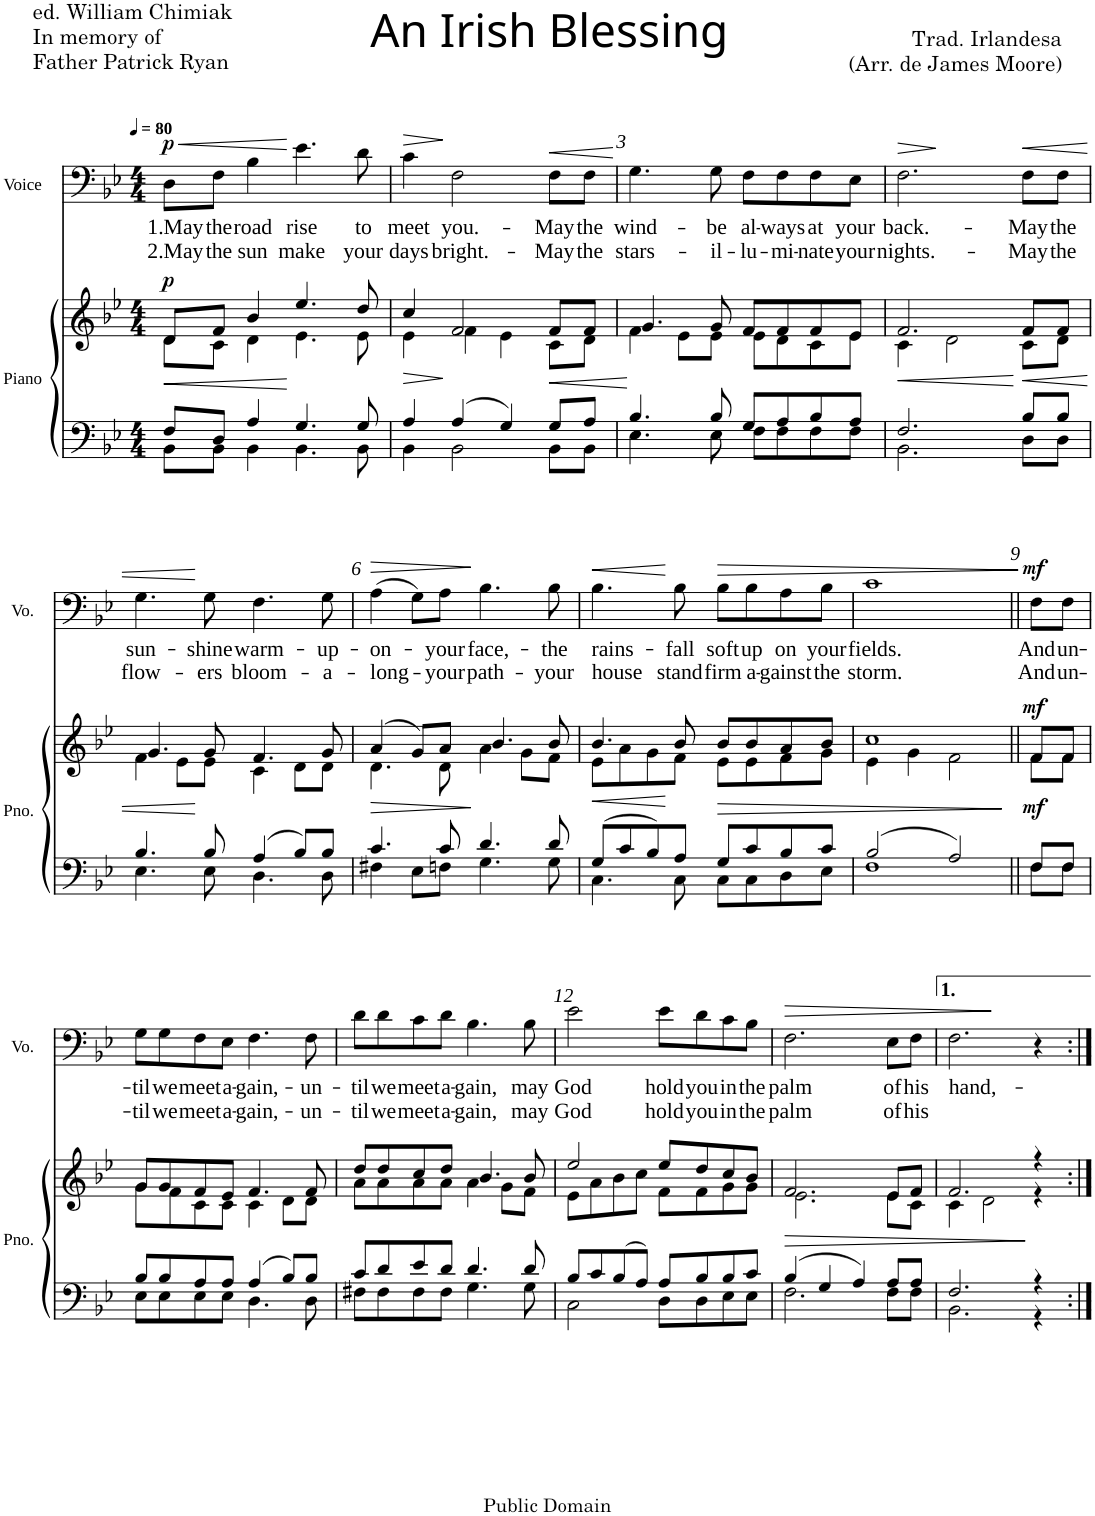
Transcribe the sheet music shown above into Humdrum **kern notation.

**kern	**kern	**dynam	**kern	**text	**text	**dynam
*part2	*part2	*part2	*part1	*part1	*part1	*part1
*staff3	*staff2	*staff2/3	*staff1	*staff1	*staff1	*staff1
*I"Piano	*	*	*I"Voice	*	*	*
*I'Pno.	*	*	*I'Vo.	*	*	*
*clefF4	*clefG2	*	*clefF4	*	*	*
*k[b-e-]	*k[b-e-]	*	*k[b-e-]	*	*	*
*M4/4	*M4/4	*	*M4/4	*	*	*
*MM80	*MM80	*	*MM80	*	*	*
=1	=1	=1	=1	=1	=1	=1
*^	*^	*	*	*	*	*
!	!	!	!	!LO:DY:a	!	!LO:LY:b	!LO:LY:b	!LO:HP:b
!	!	!	!	!	!	!	!	!LO:DY:n=1:a
8F/L	8BB-\L	8d/L	8d\L	p	8D\L	1.May	2.May	< p
!	!	!	!	!	!	!LO:LY:b	!LO:LY:b	!
8D/J	8BB-\J	8f/J	8c\J	.	8F\J	the	the	.
!	!	!	!	!	!	!LO:LY:b	!LO:LY:b	!
4A/	4BB-\	4b-/	4d\	.	4B-\	road	sun	.
!	!	!	!	!	!	!LO:LY:b	!LO:LY:b	!
4.G/	4.BB-\	4.ee-/	4.e-\	.	4.e-\	rise	make	[
!	!	!	!	!	!	!LO:LY:b	!LO:LY:b	!
8G/	8BB-\	8dd/	8e-\	.	8d\	to	your	.
=2	=2	=2	=2	=2	=2	=2	=2	=2
!	!	!	!	!	!	!LO:LY:b	!LO:LY:b	!LO:HP:b
4A/	4BB-\	4cc/	4e-\	.	4c\	meet	days	>
!	!	!	!	!	!	!LO:LY:b	!LO:LY:b	!
4A/	2BB-\	2f/	4f\	.	2F\	you.-	bright.-	]
4G/	.	.	4e-\	.	.	.	.	.
!	!	!	!	!	!	!LO:LY:b	!LO:LY:b	!LO:HP:b
8G/L	8BB-\L	8f/L	8c\L	.	8F\L	-May	-May	<
!	!	!	!	!	!	!LO:LY:b	!LO:LY:b	!
8A/J	8BB-\J	8f/J	8d\J	.	8F\J	the	the	.
=3	=3	=3	=3	=3	=3	=3	=3	=3
!	!	!	!	!	!	!LO:LY:b	!LO:LY:b	!
4.B-/	4.E-\	4.g/	4f\	.	4.G\	wind-	stars-	.
.	.	.	8e-\L	.	.	.	.	.
!	!	!	!	!	!	!LO:LY:b	!LO:LY:b	!
8B-/	8E-\	8g/	8e-\J	.	8G\	-be	-il-	[
!	!	!	!	!	!	!LO:LY:b	!LO:LY:b	!
8G/L	8F\L	8f/L	8e-\L	.	8F\L	al-	-lu-	.
!	!	!	!	!	!	!LO:LY:b	!LO:LY:b	!
8A/	8F\	8f/	8d\	.	8F\	-ways	-mi-	.
!	!	!	!	!	!	!LO:LY:b	!LO:LY:b	!
8B-/	8F\	8f/	8c\	.	8F\	at	-nate	.
!	!	!	!	!	!	!LO:LY:b	!LO:LY:b	!
8A/J	8F\J	8e-/J	8e-\J	.	8E-\J	your	your	.
=4	=4	=4	=4	=4	=4	=4	=4	=4
!	!	!	!	!	!	!LO:LY:b	!LO:LY:b	!LO:HP:b
2.F/	2.BB-\	2.f/	4c\	.	2.F\	back.-	nights.-	>
.	.	.	2d\	.	.	.	.	.
!	!	!	!	!	!	!LO:LY:b	!LO:LY:b	!LO:HP:n=1:b
8B-/L	8D\L	8f/L	8c\L	.	8F\L	-May	-May	] <
!	!	!	!	!	!	!LO:LY:b	!LO:LY:b	!
8B-/J	8D\J	8f/J	8d\J	.	8F\J	the	the	.
!!LO:LB:g=z
=5	=5	=5	=5	=5	=5	=5	=5	=5
!	!	!	!	!	!	!LO:LY:b	!LO:LY:b	!
4.B-/	4.E-\	4.g/	4f\	.	4.G\	sun-	flow-	.
.	.	.	8e-\L	.	.	.	.	.
!	!	!	!	!	!	!LO:LY:b	!LO:LY:b	!
8B-/	8E-\	8g/	8e-\J	.	8G\	-shine	-ers	[
!	!	!	!	!	!	!LO:LY:b	!LO:LY:b	!
4A/	4.D\	4.f/	4c\	.	4.F\	warm-	bloom-	.
8B-/L	.	.	8d\L	.	.	.	.	.
!	!	!	!	!	!	!LO:LY:b	!LO:LY:b	!
8B-/J	8D\	8g/	8d\J	.	8G\	-up-	-a-	.
=6	=6	=6	=6	=6	=6	=6	=6	=6
!	!	!	!	!	!	!LO:LY:b	!LO:LY:b	!LO:HP:b
4.c/	4F#X\	(4a/	4.d\	.	(4A\	-on-	-long-	>
.	8E-\L	8g/L)	.	.	8G\L)	.	.	.
!	!	!	!	!	!	!LO:LY:b	!LO:LY:b	!
8c/	8Fn\J	8a/J	8d\	.	8A\J	-your	-your	.
!	!	!	!	!	!	!LO:LY:b	!LO:LY:b	!
4.d/	4.G\	4.b-/	4a\	.	4.B-\	face,-	path-	]
.	.	.	8g\L	.	.	.	.	.
!	!	!	!	!	!	!LO:LY:b	!LO:LY:b	!
8d/	8G\	8b-/	8f\J	.	8B-\	-the	-your	.
=7	=7	=7	=7	=7	=7	=7	=7	=7
!	!	!	!	!	!	!LO:LY:b	!LO:LY:b	!LO:HP:b
8G/L	4.C\	4.b-/	8e-\L	.	4.B-\	rains-	house	<
8c/	.	.	8a\	.	.	.	.	.
8B-/	.	.	8g\	.	.	.	.	.
!	!	!	!	!	!	!LO:LY:b	!LO:LY:b	!
8A/J	8C\	8b-/	8f\J	.	8B-\	-fall	stand	[
!	!	!	!	!	!	!LO:LY:b	!LO:LY:b	!LO:HP:b
8G/L	8C\L	8b-/L	8e-\L	.	8B-\L	soft	firm	>
!	!	!	!	!	!	!LO:LY:b	!LO:LY:b	!
8c/	8C\	8b-/	8e-\	.	8B-\	up	a-	.
!	!	!	!	!	!	!LO:LY:b	!LO:LY:b	!
8B-/	8D\	8a/	8f\	.	8A\	on	-gainst	.
!	!	!	!	!	!	!LO:LY:b	!LO:LY:b	!
8c/J	8E-\J	8b-/J	8g\J	.	8B-\J	your	the	.
=8	=8	=8	=8	=8	=8	=8	=8	=8
!	!	!	!	!	!	!LO:LY:b	!LO:LY:b	!
2B-/	1F	1cc	4e-\	.	1c	fields.	storm.	.
.	.	.	4g\	.	.	.	.	.
2A/	.	.	2f\	.	.	.	.	.
*v	*v	*	*	*	*	*	*	*
*	*v	*v	*	*	*	*	*
.	.	.	.	.	.	]
=9||	=9||	=9||	=9||	=9||	=9||	=9||
*^	*^	*	*	*	*	*
!	!	!	!	!LO:DY:a=2	!	!LO:LY:b	!LO:LY:b	!
!	!	!	!	!LO:DY:n=1:a	!	!	!	!LO:DY:a
8F/L	8F\L	8f/L	8f\L	mf mf	8F\L	And	And	mf
!	!	!	!	!	!	!LO:LY:b	!LO:LY:b	!
8F/J	8F\J	8f/J	8f\J	.	8F\J	un-	un-	.
!!LO:LB:g=z
=10	=10	=10	=10	=10	=10	=10	=10	=10
!	!	!	!	!	!	!LO:LY:b	!LO:LY:b	!
8B-/L	8E-\L	8g/L	8g\L	.	8G\L	-til	-til	.
!	!	!	!	!	!	!LO:LY:b	!LO:LY:b	!
8B-/	8E-\	8g/	8f\	.	8G\	we	we	.
!	!	!	!	!	!	!LO:LY:b	!LO:LY:b	!
8A/	8E-\	8f/	8c\	.	8F\	meet	meet	.
!	!	!	!	!	!	!LO:LY:b	!LO:LY:b	!
8A/J	8E-\J	8e-/J	8c\J	.	8E-\J	a-	a-	.
!	!	!	!	!	!	!LO:LY:b	!LO:LY:b	!
4A/	4.D\	4.f/	4c\	.	4.F\	-gain,-	-gain,-	.
8B-/L	.	.	8d\L	.	.	.	.	.
!	!	!	!	!	!	!LO:LY:b	!LO:LY:b	!
8B-/J	8D\	8f/	8d\J	.	8F\	-un-	-un-	.
=11	=11	=11	=11	=11	=11	=11	=11	=11
!	!	!	!	!	!	!LO:LY:b	!LO:LY:b	!
8c/L	8F#X\L	8dd/L	8a\L	.	8d\L	-til	-til	.
!	!	!	!	!	!	!LO:LY:b	!LO:LY:b	!
8d/	8F#\	8dd/	8a\	.	8d\	we	we	.
!	!	!	!	!	!	!LO:LY:b	!LO:LY:b	!
8e-/	8F#\	8cc/	8a\	.	8c\	meet	meet	.
!	!	!	!	!	!	!LO:LY:b	!LO:LY:b	!
8d/J	8F#\J	8dd/J	8a\J	.	8d\J	a-	a-	.
!	!	!	!	!	!	!LO:LY:b	!LO:LY:b	!
4.d/	4.G\	4.b-/	4a\	.	4.B-\	-gain,	-gain,	.
.	.	.	8g\L	.	.	.	.	.
!	!	!	!	!	!	!LO:LY:b	!LO:LY:b	!
8d/	8G\	8b-/	8f\J	.	8B-\	may	may	.
=12	=12	=12	=12	=12	=12	=12	=12	=12
!	!	!	!	!	!	!LO:LY:b	!LO:LY:b	!
8B-/L	2C\	2ee-/	8e-\L	.	2e-\	God	God	.
8c/	.	.	8a\	.	.	.	.	.
8B-/	.	.	8b-\	.	.	.	.	.
8A/J	.	.	8cc\J	.	.	.	.	.
!	!	!	!	!	!	!LO:LY:b	!LO:LY:b	!
8A/L	8D\L	8ee-/L	8f\L	.	8e-\L	-hold	hold	.
!	!	!	!	!	!	!LO:LY:b	!LO:LY:b	!
8B-/	8D\	8dd/	8f\	.	8d\	you	you	.
!	!	!	!	!	!	!LO:LY:b	!LO:LY:b	!
8B-/	8E-\	8cc/	8g\	.	8c\	in	in	.
!	!	!	!	!	!	!LO:LY:b	!LO:LY:b	!
8c/J	8E-\J	8b-/J	8g\J	.	8B-\J	the	the	.
=13	=13	=13	=13	=13	=13	=13	=13	=13
!	!	!	!	!	!	!LO:LY:b	!LO:LY:b	!LO:HP:b
4B-/	2.F\	2.f/	2.e-\	.	2.F\	palm	palm	>
4G/	.	.	.	.	.	.	.	.
4A/	.	.	.	.	.	.	.	.
!	!	!	!	!	!	!LO:LY:b	!LO:LY:b	!
8A/L	8F\L	8e-/L	8e-\L	.	8E-\L	of	of	.
!	!	!	!	!	!	!LO:LY:b	!LO:LY:b	!
8A/J	8F\J	8f/J	8c\J	.	8F\J	his	his	.
=14	=14	=14	=14	=14	=14	=14	=14	=14
!	!	!	!	!	!	!LO:LY:b	!	!
2.F/	2.BB-\	2.f/	4c\	.	2.F\	hand,-	.	.
.	.	.	2d\	.	.	.	.	.
4r	4r	4r	4r	.	4r	.	.	]
*v	*v	*	*	*	*	*	*	*
*	*v	*v	*	*	*	*	*
=:|!	=:|!	=:|!	=:|!	=:|!	=:|!	=:|!
*-	*-	*-	*-	*-	*-	*-
